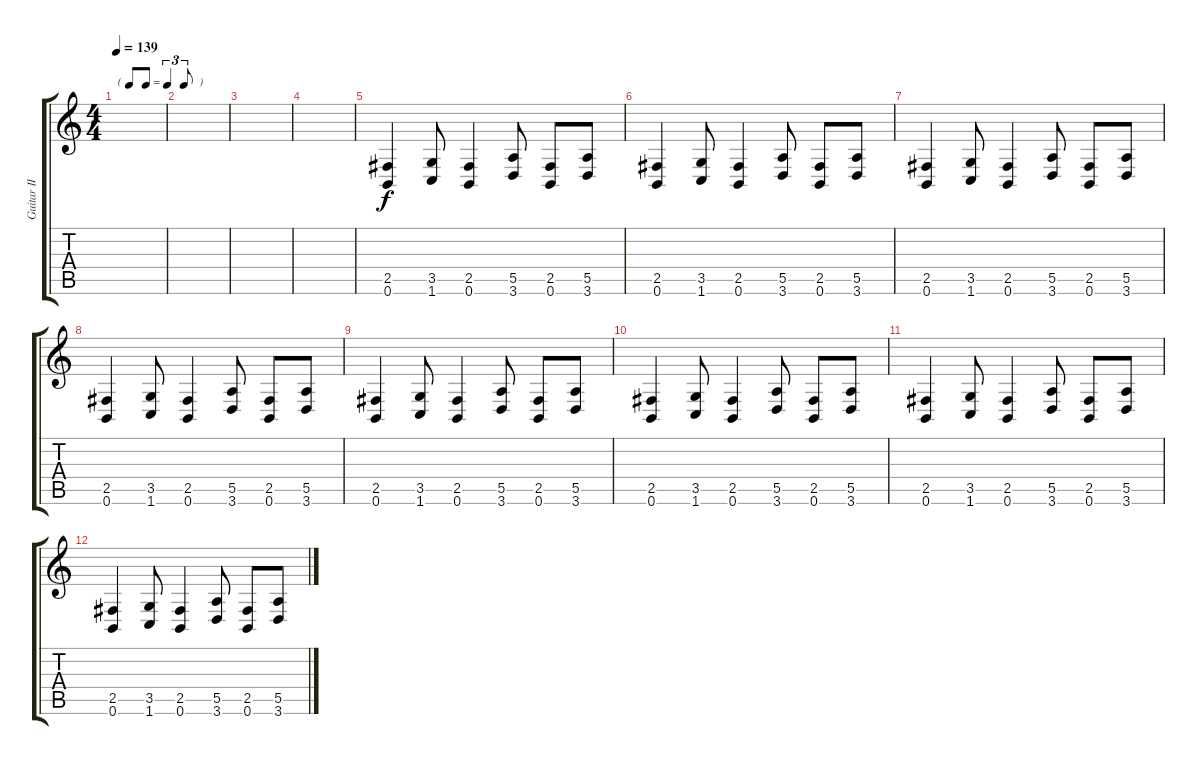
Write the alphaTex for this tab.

\track ("Guitar II" "Guitar II") {instrument overdrivenguitar}
\staff {score tabs}
\tuning (C4 Gb3 D3 Bb2 E2 B1) {hide}
\ts (4 4)
\tf triplet8th
\tempo 139
\clef g2
\ks c
|
|
|
|
(2.5 0.6).4{volume 11 instrument overdrivenguitar} (3.5 1.6).8 (2.5 0.6).4 (5.5 3.6).8 (2.5 0.6).8 (5.5 3.6).8 |
(2.5 0.6).4 (3.5 1.6).8 (2.5 0.6).4 (5.5 3.6).8 (2.5 0.6).8 (5.5 3.6).8 |
(2.5 0.6).4 (3.5 1.6).8 (2.5 0.6).4 (5.5 3.6).8 (2.5 0.6).8 (5.5 3.6).8 |
(2.5 0.6).4 (3.5 1.6).8 (2.5 0.6).4 (5.5 3.6).8 (2.5 0.6).8 (5.5 3.6).8 |
(2.5 0.6).4 (3.5 1.6).8 (2.5 0.6).4 (5.5 3.6).8 (2.5 0.6).8 (5.5 3.6).8 |
(2.5 0.6).4 (3.5 1.6).8 (2.5 0.6).4 (5.5 3.6).8 (2.5 0.6).8 (5.5 3.6).8 |
(2.5 0.6).4 (3.5 1.6).8 (2.5 0.6).4 (5.5 3.6).8 (2.5 0.6).8 (5.5 3.6).8 |
(2.5 0.6).4 (3.5 1.6).8 (2.5 0.6).4 (5.5 3.6).8 (2.5 0.6).8 (5.5 3.6).8
